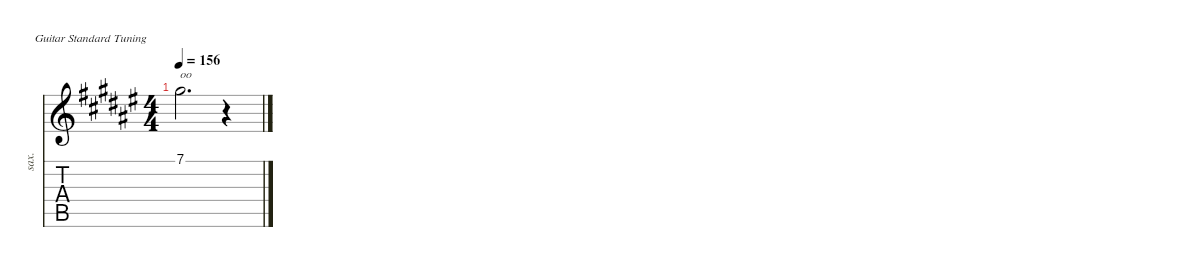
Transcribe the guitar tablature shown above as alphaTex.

\defaultSystemsLayout 4
\hideDynamics
\bracketExtendMode nobrackets
\otherSystemsTrackNameOrientation horizontal
\track ("Vocals" "sax.") {instrument altosax}
\staff {score tabs}
\tuning (E4 B3 G3 D3 A2 E2)
\displaytranspose 9
\ts (4 4)
\tempo 156
\clef g2
\ks f#
7.1{acc #}.2{d txt "oo" dy mf beam Down} r.4{beam Down}
